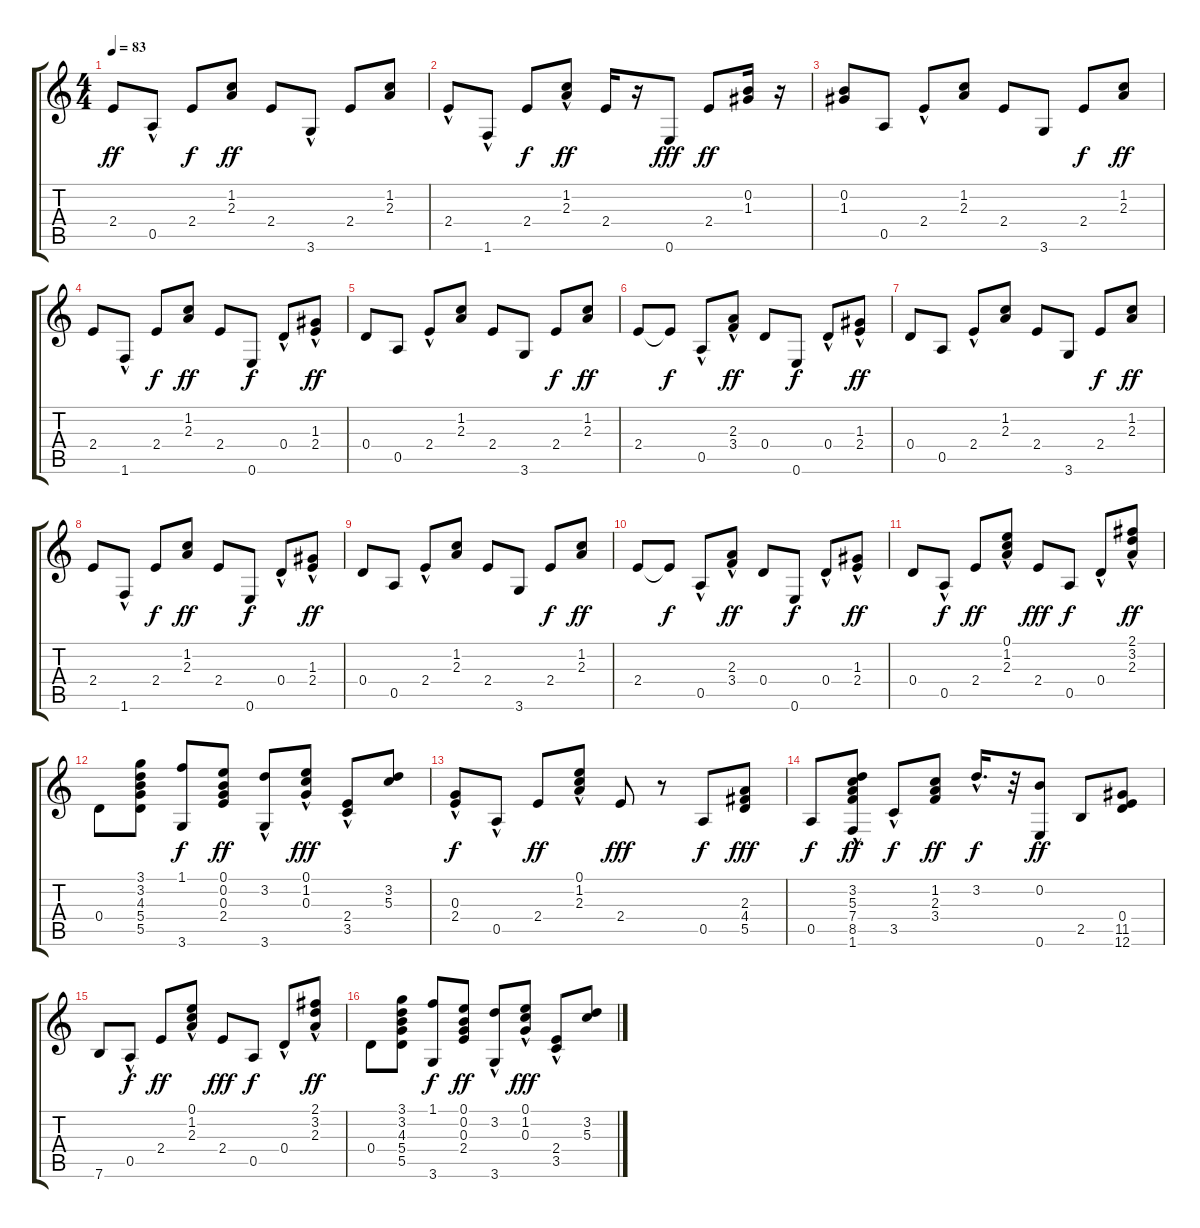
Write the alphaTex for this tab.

\track "" {instrument acousticguitarsteel}
\staff {score tabs}
\tuning (E4 B3 G3 D3 A2 E2) {hide}
\ts (4 4)
\tempo 83
\clef g2
\ks c
2.4.8{dy ff} 0.5{hac}.8 2.4.8{dy f} (1.2 2.3).8{dy ff} 2.4.8 3.6{hac}.8 2.4.8 (1.2 2.3).8 |
2.4{hac}.8 1.6{hac}.8 2.4.8{dy f} (1.2 2.3{hac}).8{dy ff} 2.4.16 r.16 0.6.8{dy fff} 2.4.8{dy ff} (0.2 1.3).16 r.16 |
(0.2 1.3).8 0.5.8 2.4{hac}.8 (1.2 2.3).8 2.4.8 3.6.8 2.4.8{dy f} (1.2 2.3).8{dy ff} |
2.4.8 1.6{hac}.8 2.4.8{dy f} (1.2 2.3).8{dy ff} 2.4.8 0.6.8{dy f} 0.4{hac}.8 (1.3{hac} 2.4).8{dy ff} |
0.4.8 0.5.8 2.4{hac}.8 (1.2 2.3).8 2.4.8 3.6.8 2.4.8{dy f} (1.2 2.3).8{dy ff} |
2.4.8 2.4{t}.8{dy f} 0.5{hac}.8 (2.3{hac} 3.4).8{dy ff} 0.4.8 0.6.8{dy f} 0.4{hac}.8 (1.3{hac} 2.4).8{dy ff} |
0.4.8 0.5.8 2.4{hac}.8 (1.2 2.3).8 2.4.8 3.6.8 2.4.8{dy f} (1.2 2.3).8{dy ff} |
2.4.8 1.6{hac}.8 2.4.8{dy f} (1.2 2.3).8{dy ff} 2.4.8 0.6.8{dy f} 0.4{hac}.8 (1.3{hac} 2.4).8{dy ff} |
0.4.8 0.5.8 2.4{hac}.8 (1.2 2.3).8 2.4.8 3.6.8 2.4.8{dy f} (1.2 2.3).8{dy ff} |
2.4.8 2.4{t}.8{dy f} 0.5{hac}.8 (2.3{hac} 3.4).8{dy ff} 0.4.8 0.6.8{dy f} 0.4{hac}.8 (1.3{hac} 2.4).8{dy ff} |
0.4.8 0.5{hac}.8{dy f} 2.4.8{dy ff} (0.1{hac} 1.2 2.3{hac}).8 2.4.8{dy fff} 0.5.8{dy f} 0.4{hac}.8 (2.1{hac} 3.2{hac} 2.3).8{dy ff} |
0.4.8 (3.1 3.2 4.3 5.4 5.5).8 (1.1 3.6).8{dy f} (0.1 0.2 0.3 2.4).8{dy ff} (3.2 3.6{hac}).8 (0.1 1.2 0.3{hac}).8{dy fff} (2.4{hac} 3.5).8 (3.2 5.3).8 |
(0.3 2.4{hac}).8{dy f} 0.5{hac}.8 2.4.8{dy ff} (0.1{hac} 1.2 2.3{hac}).8 2.4.8{dy fff} r.8 0.5.8{dy f} (2.3 4.4 5.5).8{dy fff} |
0.5.8{dy f} (3.2 5.3 7.4 8.5 1.6{hac}).8{dy ff} 3.5{hac}.8{dy f} (1.2 2.3 3.4).8{dy ff} 3.2{hac}.16{d dy f} r.32 (0.2 0.6).8{dy ff} 2.5.8 (0.4 11.5 12.6).8 |
7.6.8 0.5{hac}.8{dy f} 2.4.8{dy ff} (0.1{hac} 1.2 2.3{hac}).8 2.4.8{dy fff} 0.5.8{dy f} 0.4{hac}.8 (2.1{hac} 3.2{hac} 2.3).8{dy ff} |
0.4.8 (3.1 3.2 4.3 5.4 5.5).8 (1.1 3.6).8{dy f} (0.1 0.2 0.3 2.4).8{dy ff} (3.2 3.6{hac}).8 (0.1 1.2 0.3{hac}).8{dy fff} (2.4{hac} 3.5).8 (3.2 5.3).8
